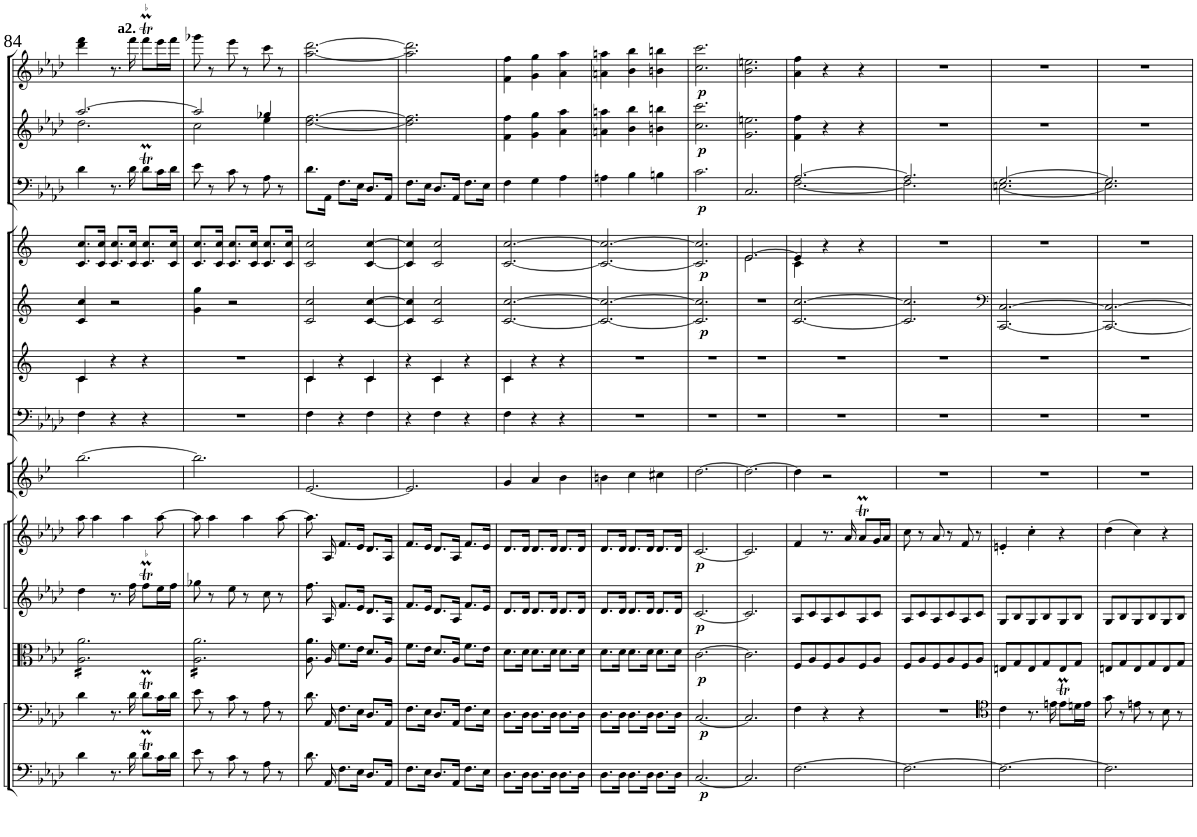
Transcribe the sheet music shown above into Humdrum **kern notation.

**kern	**dynam	**kern	**dynam	**kern	**dynam	**kern	**dynam	**kern	**dynam	**kern	**kern	**kern	**kern	**dynam	**kern	**dynam	**kern	**dynam	**kern	**dynam	**kern	**dynam
*part13	*part13	*part12	*part12	*part11	*part11	*part10	*part10	*part9	*part9	*part8	*part7	*part6	*part5	*part5	*part4	*part4	*part3	*part3	*part2	*part2	*part1	*part1
*staff13	*staff13	*staff12	*staff12	*staff11	*staff11	*staff10	*staff10	*staff9	*staff9	*staff8	*staff7	*staff6	*staff5	*staff5	*staff4	*staff4	*staff3	*staff3	*staff2	*staff2	*staff1	*staff1
*I"Double Basses	*	*I"Cellos	*	*I"Violas	*	*I"Violins II	*	*I"Violins I	*	*I"Clarinet in Bb	*I"Timpani	*I"Trumpet I II in F	*I"Horn III IV in F	*	*I"Horn I II in Ab	*	*I"Bassoon I II	*	*I"Oboe I II	*	*I"Flute I II	*
*	*	*	*	*	*	*	*	*	*	*I'Cl	*I'Timp	*I'Tpt	*I'Hn	*	*I'Hn	*	*I'Bsn	*	*I'Ob	*	*I'Fl	*
!!LO:PB:g=z
*clefF4	*	*clefF4	*	*clefC3	*	*clefG2	*	*clefG2	*	*clefG2	*clefF4	*clefG2	*clefG2	*	*clefG2	*	*clefF4	*	*clefG2	*	*clefG2	*
*Trd7c12	*	*	*	*	*	*	*	*	*	*Trd1c2	*	*Trd-3c-5	*Trd4c7	*	*Trd2c4	*	*	*	*	*	*	*
*k[b-e-a-d-]	*	*k[b-e-a-d-]	*	*k[b-e-a-d-]	*	*k[b-e-a-d-]	*	*k[b-e-a-d-]	*	*k[b-e-]	*k[b-e-a-d-]	*k[]	*k[]	*	*k[]	*	*k[b-e-a-d-]	*	*k[b-e-a-d-]	*	*k[b-e-a-d-]	*
*M3/4	*	*M3/4	*	*M3/4	*	*M3/4	*	*M3/4	*	*M3/4	*M3/4	*M3/4	*M3/4	*	*M3/4	*	*M3/4	*	*M3/4	*	*M3/4	*
=84	=84	=84	=84	=84	=84	=84	=84	=84	=84	=84	=84	=84	=84	=84	=84	=84	=84	=84	=84	=84	=84	=84
*	*	*	*	*	*	*	*	*	*	*	*	*^	*	*	*	*	*	*	*^	*	*	*
*	*	*	*	*tremolo	*	*	*	*	*	*	*	*	*	*	*	*	*	*	*	*	*	*	*	*
4d-\	.	4d-\	.	16A-\ 16a-\LL	.	4dd-\	.	8aa-\	.	[2.bb-\	4F\	4c/	4c\	4c/ 4cc/	.	8.c/' 8.cc/'L	.	4d-\	.	[2.aa-/	2.dd-\	.	4ddd-\ 4fff\	.
.	.	.	.	16A-\ 16a-\	.	.	.	.	.	.	.	.	.	.	.	.	.	.	.	.	.	.	.	.
.	.	.	.	16A-\ 16a-\	.	.	.	4aa-\	.	.	.	.	.	.	.	.	.	.	.	.	.	.	.	.
.	.	.	.	16A-\ 16a-\	.	.	.	.	.	.	.	.	.	.	.	16c/ 16cc/Jk	.	.	.	.	.	.	.	.
8.r	.	8.r	.	16A-\ 16a-\	.	8.r	.	.	.	.	4r	4r	2ryy	2r	.	8.c/' 8.cc/'L	.	8.r	.	.	.	.	8.r	.
.	.	.	.	16A-\ 16a-\	.	.	.	.	.	.	.	.	.	.	.	.	.	.	.	.	.	.	.	.
.	.	.	.	16A-\ 16a-\	.	.	.	4aa-\	.	.	.	.	.	.	.	.	.	.	.	.	.	.	.	.
!	!	!	!	!	!	!	!	!	!	!	!	!	!	!	!	!	!	!	!	!	!	!	!LO:TX:a:B:t=a2.	!
16d-\	.	16d-\	.	16A-\ 16a-\	.	16ff\	.	.	.	.	.	.	.	.	.	16c/ 16cc/Jk	.	16d-\	.	.	.	.	16fff\	.
8d-TM\L	.	8d-TM\L	.	16A-\ 16a-\	.	8ffTM\L	.	.	.	.	4r	4r	.	.	.	8.c/' 8.cc/'L	.	8d-TM\L	.	.	.	.	8fffMT\L	.
.	.	.	.	16A-\ 16a-\	.	.	.	.	.	.	.	.	.	.	.	.	.	.	.	.	.	.	.	.
16c\L	.	16c\L	.	16A-\ 16a-\	.	16ee-\L	.	[8aa-\	.	.	.	.	.	.	.	.	.	16c\L	.	.	.	.	16eee-\L	.
16d-\JJ	.	16d-\JJ	.	16A-\ 16a-\JJ	.	16ff\JJ	.	.	.	.	.	.	.	.	.	16c/ 16cc/Jk	.	16d-\JJ	.	.	.	.	16fff\JJ	.
*	*	*	*	*	*	*	*	*	*	*	*	*v	*v	*	*	*	*	*	*	*	*	*	*	*
=85	=85	=85	=85	=85	=85	=85	=85	=85	=85	=85	=85	=85	=85	=85	=85	=85	=85	=85	=85	=85	=85	=85	=85
8e-\	.	8e-\	.	16A-\ 16a-\LL	.	8gg-X\	.	8aa-\]	.	2.bb-\]	2.r	2.r	4g\ 4gg\	.	8.c/' 8.cc/'L	.	8e-\	.	2aa-/]	2cc\	.	8ggg-X\	.
.	.	.	.	16A-\ 16a-\	.	.	.	.	.	.	.	.	.	.	.	.	.	.	.	.	.	.	.
8r	.	8r	.	16A-\ 16a-\	.	8r	.	4aa-\	.	.	.	.	.	.	.	.	8r	.	.	.	.	8r	.
.	.	.	.	16A-\ 16a-\	.	.	.	.	.	.	.	.	.	.	16c/ 16cc/Jk	.	.	.	.	.	.	.	.
8c\	.	8c\	.	16A-\ 16a-\	.	8ee-\	.	.	.	.	.	.	2r	.	8.c/' 8.cc/'L	.	8c\	.	.	.	.	8eee-\	.
.	.	.	.	16A-\ 16a-\	.	.	.	.	.	.	.	.	.	.	.	.	.	.	.	.	.	.	.
8r	.	8r	.	16A-\ 16a-\	.	8r	.	4aa-\	.	.	.	.	.	.	.	.	8r	.	.	.	.	8r	.
.	.	.	.	16A-\ 16a-\	.	.	.	.	.	.	.	.	.	.	16c/ 16cc/Jk	.	.	.	.	.	.	.	.
8A-\	.	8A-\	.	16A-\ 16a-\	.	8cc\	.	.	.	.	.	.	.	.	8.c/' 8.cc/'L	.	8A-\	.	4gg-X/	4ee-\	.	8ccc\	.
.	.	.	.	16A-\ 16a-\	.	.	.	.	.	.	.	.	.	.	.	.	.	.	.	.	.	.	.
8r	.	8r	.	16A-\ 16a-\	.	8r	.	[8aa-\	.	.	.	.	.	.	.	.	8r	.	.	.	.	8r	.
.	.	.	.	16A-\ 16a-\JJ	.	.	.	.	.	.	.	.	.	.	16c/ 16cc/Jk	.	.	.	.	.	.	.	.
*	*	*	*	*Xtremolo	*	*	*	*	*	*	*	*	*	*	*	*	*	*	*	*	*	*	*
*	*	*	*	*	*	*	*	*	*	*	*	*	*	*	*	*	*	*	*v	*v	*	*	*
=86	=86	=86	=86	=86	=86	=86	=86	=86	=86	=86	=86	=86	=86	=86	=86	=86	=86	=86	=86	=86	=86	=86
*	*	*	*	*	*	*	*	*	*	*	*	*^	*	*	*	*	*	*	*	*	*	*
8.d-'\	.	8.d-'\	.	8.A-\' 8.a-\'	.	8.ff'\	.	8.aa-\]	.	[2.e-/	4F\	4c/	4c\	2c/ 2cc/	.	2c/ 2cc/	.	8.d-'\L	.	[2.dd-\ [2.ff\	.	[2.aa-\ [2.ddd-\	.
16AA-/	.	16AA-/	.	16A-/	.	16A-/	.	16A-/	.	.	.	.	.	.	.	.	.	16AA-\Jk	.	.	.	.	.
8.F'\L	.	8.F'\L	.	8.f'\L	.	8.f'/L	.	8.f'/L	.	.	4r	4r	4ryy	.	.	.	.	8.F'\L	.	.	.	.	.
16E-\Jk	.	16E-\Jk	.	16e-\Jk	.	16e-/Jk	.	16e-/Jk	.	.	.	.	.	.	.	.	.	16E-\Jk	.	.	.	.	.
8.D-'/L	.	8.D-'/L	.	8.d-'/L	.	8.d-'/L	.	8.d-'/L	.	.	4F\	4c/	4c\	[4c/ [4cc/	.	[4c/ [4cc/	.	8.D-'/L	.	.	.	.	.
16AA-/Jk	.	16AA-/Jk	.	16A-/Jk	.	16A-/Jk	.	16A-/Jk	.	.	.	.	.	.	.	.	.	16AA-/Jk	.	.	.	.	.
=87	=87	=87	=87	=87	=87	=87	=87	=87	=87	=87	=87	=87	=87	=87	=87	=87	=87	=87	=87	=87	=87	=87	=87
8.F'\L	.	8.F'\L	.	8.f'\L	.	8.f'/L	.	8.f'/L	.	2.e-/]	4r	4r	4ryy	4c/] 4cc/]	.	4c/] 4cc/]	.	8.F'\L	.	2.dd-\] 2.ff\]	.	2.aa-\] 2.ddd-\]	.
16E-\Jk	.	16E-\Jk	.	16e-\Jk	.	16e-/Jk	.	16e-/Jk	.	.	.	.	.	.	.	.	.	16E-\Jk	.	.	.	.	.
8.D-'/L	.	8.D-'/L	.	8.d-'/L	.	8.d-'/L	.	8.d-'/L	.	.	4F\	4c/	4c\	2c/ 2cc/	.	2c/ 2cc/	.	8.D-'/L	.	.	.	.	.
16AA-/Jk	.	16AA-/Jk	.	16A-/Jk	.	16A-/Jk	.	16A-/Jk	.	.	.	.	.	.	.	.	.	16AA-/Jk	.	.	.	.	.
8.F'\L	.	8.F'\L	.	8.f'\L	.	8.f'/L	.	8.f'/L	.	.	4r	4r	4ryy	.	.	.	.	8.F'\L	.	.	.	.	.
16E-\Jk	.	16E-\Jk	.	16e-\Jk	.	16e-/Jk	.	16e-/Jk	.	.	.	.	.	.	.	.	.	16E-\Jk	.	.	.	.	.
=88	=88	=88	=88	=88	=88	=88	=88	=88	=88	=88	=88	=88	=88	=88	=88	=88	=88	=88	=88	=88	=88	=88	=88
8.D-'\L	.	8.D-'\L	.	8.d-'\L	.	8.d-'/L	.	8.d-'/L	.	4g/	4F\	4c/	4c\	[2.c/ [2.cc/	.	[2.c/ [2.cc/	.	4F\	.	4f\ 4ff\	.	4f\ 4ff\	.
16D-\Jk	.	16D-\Jk	.	16d-\Jk	.	16d-/Jk	.	16d-/Jk	.	.	.	.	.	.	.	.	.	.	.	.	.	.	.
8.D-'\L	.	8.D-'\L	.	8.d-'\L	.	8.d-'/L	.	8.d-'/L	.	4a/	4r	4r	2ryy	.	.	.	.	4G\	.	4g\ 4gg\	.	4g\ 4gg\	.
16D-\Jk	.	16D-\Jk	.	16d-\Jk	.	16d-/Jk	.	16d-/Jk	.	.	.	.	.	.	.	.	.	.	.	.	.	.	.
8.D-'\L	.	8.D-'\L	.	8.d-'\L	.	8.d-'/L	.	8.d-'/L	.	4b-\	4r	4r	.	.	.	.	.	4A-\	.	4a-\ 4aa-\	.	4a-\ 4aa-\	.
16D-\Jk	.	16D-\Jk	.	16d-\Jk	.	16d-/Jk	.	16d-/Jk	.	.	.	.	.	.	.	.	.	.	.	.	.	.	.
*	*	*	*	*	*	*	*	*	*	*	*	*v	*v	*	*	*	*	*	*	*	*	*	*
=89	=89	=89	=89	=89	=89	=89	=89	=89	=89	=89	=89	=89	=89	=89	=89	=89	=89	=89	=89	=89	=89	=89
8.D-'\L	.	8.D-'\L	.	8.d-'\L	.	8.d-'/L	.	8.d-'/L	.	4bn\	2.r	2.r	2.c/_ 2.cc/_	.	2.c/_ 2.cc/_	.	4An\	.	4an\ 4aan\	.	4an\ 4aan\	.
16D-\Jk	.	16D-\Jk	.	16d-\Jk	.	16d-/Jk	.	16d-/Jk	.	.	.	.	.	.	.	.	.	.	.	.	.	.
8.D-'\L	.	8.D-'\L	.	8.d-'\L	.	8.d-'/L	.	8.d-'/L	.	4cc\	.	.	.	.	.	.	4B-\	.	4b-\ 4bb-\	.	4b-\ 4bb-\	.
16D-\Jk	.	16D-\Jk	.	16d-\Jk	.	16d-/Jk	.	16d-/Jk	.	.	.	.	.	.	.	.	.	.	.	.	.	.
8.D-'\L	.	8.D-'\L	.	8.d-'\L	.	8.d-'/L	.	8.d-'/L	.	4cc#X\	.	.	.	.	.	.	4Bn\	.	4bn\ 4bbn\	.	4bn\ 4bbn\	.
16D-\Jk	.	16D-\Jk	.	16d-\Jk	.	16d-/Jk	.	16d-/Jk	.	.	.	.	.	.	.	.	.	.	.	.	.	.
=90	=90	=90	=90	=90	=90	=90	=90	=90	=90	=90	=90	=90	=90	=90	=90	=90	=90	=90	=90	=90	=90	=90
!	!LO:DY:b	!	!LO:DY:b	!	!LO:DY:b	!	!LO:DY:b	!	!LO:DY:b	!	!	!	!	!LO:DY:b	!	!LO:DY:b	!	!LO:DY:b	!	!LO:DY:b	!	!LO:DY:b
[2.C/	p	[2.C/	p	[2.c\	p	[2.c/	p	[2.c/	p	[2.dd\	2.r	2.r	2.c/] 2.cc/]	p	2.c/] 2.cc/]	p	2.c\	p	2.cc\ 2.ccc\	p	2.cc\ 2.ccc\	p
=91	=91	=91	=91	=91	=91	=91	=91	=91	=91	=91	=91	=91	=91	=91	=91	=91	=91	=91	=91	=91	=91	=91
*	*	*	*	*	*	*	*	*	*	*	*	*	*	*	*^	*	*	*	*	*	*	*
2.C/]	.	2.C/]	.	2.c\]	.	2.c/]	.	2.c/]	.	2.dd\_	2.r	2.r	2.r	.	[2.e/	2.e\	.	2.C/	.	2.g\ 2.een\	.	2.b-\ 2.een\	.
=92	=92	=92	=92	=92	=92	=92	=92	=92	=92	=92	=92	=92	=92	=92	=92	=92	=92	=92	=92	=92	=92	=92	=92
*	*	*	*	*	*	*	*	*	*	*	*	*	*	*	*	*	*	*^	*	*	*	*	*
[2.F\	.	4F\	.	8F/L	.	8A-/L	.	4f/	.	4dd\]	2.r	2.r	[2.c/ [2.cc/	.	4e/]	4c\	.	[2.A-/	[2.F\	.	4f\ 4ff\	.	4a-\ 4ff\	.
.	.	.	.	8A-/	.	8c/	.	.	.	.	.	.	.	.	.	.	.	.	.	.	.	.	.	.
.	.	4r	.	8F/	.	8A-/	.	8.r	.	2r	.	.	.	.	4r	2ryy	.	.	.	.	4r	.	4r	.
.	.	.	.	8A-/	.	8c/	.	.	.	.	.	.	.	.	.	.	.	.	.	.	.	.	.	.
.	.	.	.	.	.	.	.	16a-/	.	.	.	.	.	.	.	.	.	.	.	.	.	.	.	.
.	.	4r	.	8F/	.	8A-/	.	8a-TM/L	.	.	.	.	.	.	4r	.	.	.	.	.	4r	.	4r	.
.	.	.	.	8A-/J	.	8c/J	.	16g/L	.	.	.	.	.	.	.	.	.	.	.	.	.	.	.	.
.	.	.	.	.	.	.	.	16a-/JJ	.	.	.	.	.	.	.	.	.	.	.	.	.	.	.	.
*	*	*	*	*	*	*	*	*	*	*	*	*	*	*	*v	*v	*	*	*	*	*	*	*	*
=93	=93	=93	=93	=93	=93	=93	=93	=93	=93	=93	=93	=93	=93	=93	=93	=93	=93	=93	=93	=93	=93	=93	=93
2.F\_	.	2.r	.	8F/L	.	8A-/L	.	8cc\	.	2.r	2.r	2.r	2.c/] 2.cc/]	.	2.r	.	2.A-/]	2.F\]	.	2.r	.	2.r	.
.	.	.	.	8A-/	.	8c/	.	8r	.	.	.	.	.	.	.	.	.	.	.	.	.	.	.
.	.	.	.	8F/	.	8A-/	.	8a-/	.	.	.	.	.	.	.	.	.	.	.	.	.	.	.
.	.	.	.	8A-/	.	8c/	.	8r	.	.	.	.	.	.	.	.	.	.	.	.	.	.	.
.	.	.	.	8F/	.	8A-/	.	8f/	.	.	.	.	.	.	.	.	.	.	.	.	.	.	.
.	.	.	.	8A-/J	.	8c/J	.	8r	.	.	.	.	.	.	.	.	.	.	.	.	.	.	.
=94	=94	=94	=94	=94	=94	=94	=94	=94	=94	=94	=94	=94	=94	=94	=94	=94	=94	=94	=94	=94	=94	=94	=94
*	*	*clefC4	*	*	*	*	*	*	*	*	*	*	*clefF4	*	*	*	*	*	*	*	*	*	*
2.F\_	.	4c\	.	8En/L	.	8G/L	.	4en'/	.	2.r	2.r	2.r	[2.C/ [2.c/	.	2.r	.	[2.G/	[2.En\	.	2.r	.	2.r	.
.	.	.	.	8G/	.	8B-/	.	.	.	.	.	.	.	.	.	.	.	.	.	.	.	.	.
.	.	8.r	.	8E/	.	8G/	.	4cc'\	.	.	.	.	.	.	.	.	.	.	.	.	.	.	.
.	.	.	.	8G/	.	8B-/	.	.	.	.	.	.	.	.	.	.	.	.	.	.	.	.	.
.	.	16en\	.	.	.	.	.	.	.	.	.	.	.	.	.	.	.	.	.	.	.	.	.
.	.	8etm\L	.	8E/	.	8G/	.	4r	.	.	.	.	.	.	.	.	.	.	.	.	.	.	.
.	.	16dn\L	.	8G/J	.	8B-/J	.	.	.	.	.	.	.	.	.	.	.	.	.	.	.	.	.
.	.	16e\JJ	.	.	.	.	.	.	.	.	.	.	.	.	.	.	.	.	.	.	.	.	.
=95	=95	=95	=95	=95	=95	=95	=95	=95	=95	=95	=95	=95	=95	=95	=95	=95	=95	=95	=95	=95	=95	=95	=95
2.F\]	.	8g\	.	8En/L	.	8G/L	.	(4dd-\	.	2.r	2.r	2.r	2.C/_ 2.c/_	.	2.r	.	2.G/]	2.E\]	.	2.r	.	2.r	.
.	.	8r	.	8G/	.	8B-/	.	.	.	.	.	.	.	.	.	.	.	.	.	.	.	.	.
.	.	8en\	.	8E/	.	8G/	.	4cc'\)	.	.	.	.	.	.	.	.	.	.	.	.	.	.	.
.	.	8r	.	8G/	.	8B-/	.	.	.	.	.	.	.	.	.	.	.	.	.	.	.	.	.
.	.	8B-\	.	8E/	.	8G/	.	4r	.	.	.	.	.	.	.	.	.	.	.	.	.	.	.
.	.	8r	.	8G/J	.	8B-/J	.	.	.	.	.	.	.	.	.	.	.	.	.	.	.	.	.
*	*	*	*	*	*	*	*	*	*	*	*	*	*	*	*	*	*v	*v	*	*	*	*	*
=	=	=	=	=	=	=	=	=	=	=	=	=	=	=	=	=	=	=	=	=	=	=
*-	*-	*-	*-	*-	*-	*-	*-	*-	*-	*-	*-	*-	*-	*-	*-	*-	*-	*-	*-	*-	*-	*-
